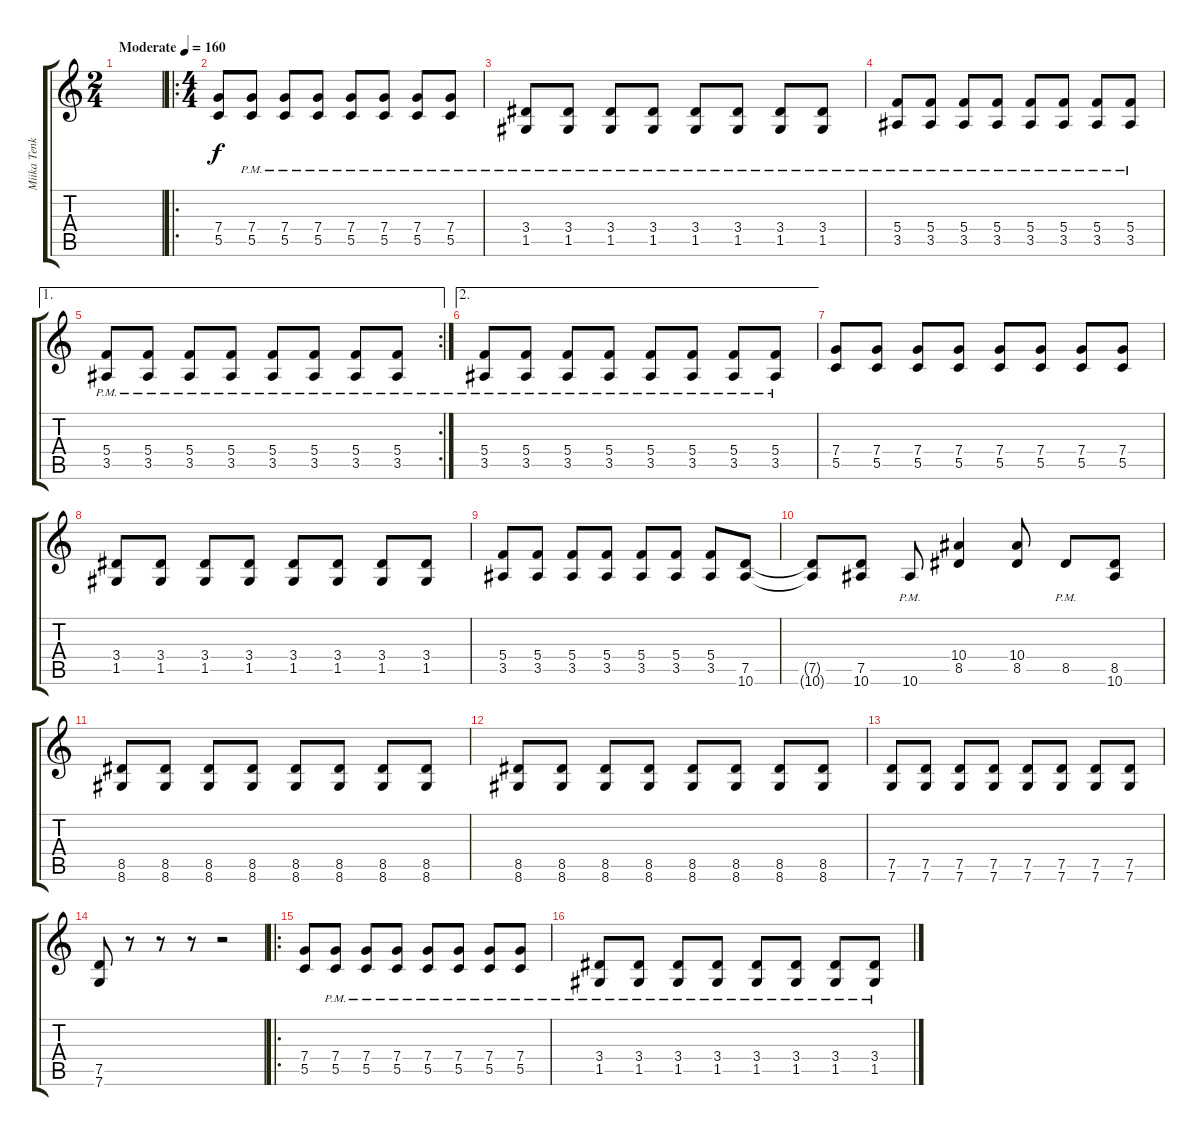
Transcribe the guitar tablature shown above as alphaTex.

\track ("Miika Tenkula" "Miika Tenk") {instrument distortionguitar}
\staff {score tabs}
\tuning (D4 A3 F3 C3 G2 C2) {hide}
\ts (2 4)
\tempo (160 "Moderate")
\clef g2
\ks c
|
\ro
\ts (4 4)
(7.4 5.5).8 (7.4{pm} 5.5{pm}).8 (7.4{pm} 5.5{pm}).8 (7.4{pm} 5.5{pm}).8 (7.4{pm} 5.5{pm}).8 (7.4{pm} 5.5{pm}).8 (7.4{pm} 5.5{pm}).8 (7.4{pm} 5.5{pm}).8 |
(3.4{pm} 1.5{pm}).8 (3.4{pm} 1.5{pm}).8 (3.4{pm} 1.5{pm}).8 (3.4{pm} 1.5{pm}).8 (3.4{pm} 1.5{pm}).8 (3.4{pm} 1.5{pm}).8 (3.4{pm} 1.5{pm}).8 (3.4{pm} 1.5{pm}).8 |
(5.4{pm} 3.5{pm}).8 (5.4{pm} 3.5{pm}).8 (5.4{pm} 3.5{pm}).8 (5.4{pm} 3.5{pm}).8 (5.4{pm} 3.5{pm}).8 (5.4{pm} 3.5{pm}).8 (5.4{pm} 3.5{pm}).8 (5.4{pm} 3.5{pm}).8 |
\ae 1
\rc 2
(5.4{pm} 3.5{pm}).8 (5.4{pm} 3.5{pm}).8 (5.4{pm} 3.5{pm}).8 (5.4{pm} 3.5{pm}).8 (5.4{pm} 3.5{pm}).8 (5.4{pm} 3.5{pm}).8 (5.4{pm} 3.5{pm}).8 (5.4{pm} 3.5{pm}).8 |
\ae 2
(5.4{pm} 3.5{pm}).8 (5.4{pm} 3.5{pm}).8 (5.4{pm} 3.5{pm}).8 (5.4{pm} 3.5{pm}).8 (5.4{pm} 3.5{pm}).8 (5.4{pm} 3.5{pm}).8 (5.4{pm} 3.5{pm}).8 (5.4{pm} 3.5{pm}).8 |
(7.4 5.5).8 (7.4 5.5).8 (7.4 5.5).8 (7.4 5.5).8 (7.4 5.5).8 (7.4 5.5).8 (7.4 5.5).8 (7.4 5.5).8 |
(3.4 1.5).8 (3.4 1.5).8 (3.4 1.5).8 (3.4 1.5).8 (3.4 1.5).8 (3.4 1.5).8 (3.4 1.5).8 (3.4 1.5).8 |
(5.4 3.5).8 (5.4 3.5).8 (5.4 3.5).8 (5.4 3.5).8 (5.4 3.5).8 (5.4 3.5).8 (5.4 3.5).8 (7.5 10.6).8 |
(7.5{t} 10.6{t}).8 (7.5 10.6).8 10.6{pm}.8 (10.4 8.5).4 (10.4 8.5).8 8.5{pm}.8 (8.5 10.6).8 |
(8.5 8.6).8 (8.5 8.6).8 (8.5 8.6).8 (8.5 8.6).8 (8.5 8.6).8 (8.5 8.6).8 (8.5 8.6).8 (8.5 8.6).8 |
(8.5 8.6).8 (8.5 8.6).8 (8.5 8.6).8 (8.5 8.6).8 (8.5 8.6).8 (8.5 8.6).8 (8.5 8.6).8 (8.5 8.6).8 |
(7.5 7.6).8 (7.5 7.6).8 (7.5 7.6).8 (7.5 7.6).8 (7.5 7.6).8 (7.5 7.6).8 (7.5 7.6).8 (7.5 7.6).8 |
(7.5 7.6).8 r.8 r.8 r.8 r.2 |
\ro
(7.4 5.5).8 (7.4{pm} 5.5{pm}).8 (7.4{pm} 5.5{pm}).8 (7.4{pm} 5.5{pm}).8 (7.4{pm} 5.5{pm}).8 (7.4{pm} 5.5{pm}).8 (7.4{pm} 5.5{pm}).8 (7.4{pm} 5.5{pm}).8 |
(3.4{pm} 1.5{pm}).8 (3.4{pm} 1.5{pm}).8 (3.4{pm} 1.5{pm}).8 (3.4{pm} 1.5{pm}).8 (3.4{pm} 1.5{pm}).8 (3.4{pm} 1.5{pm}).8 (3.4{pm} 1.5{pm}).8 (3.4{pm} 1.5{pm}).8
